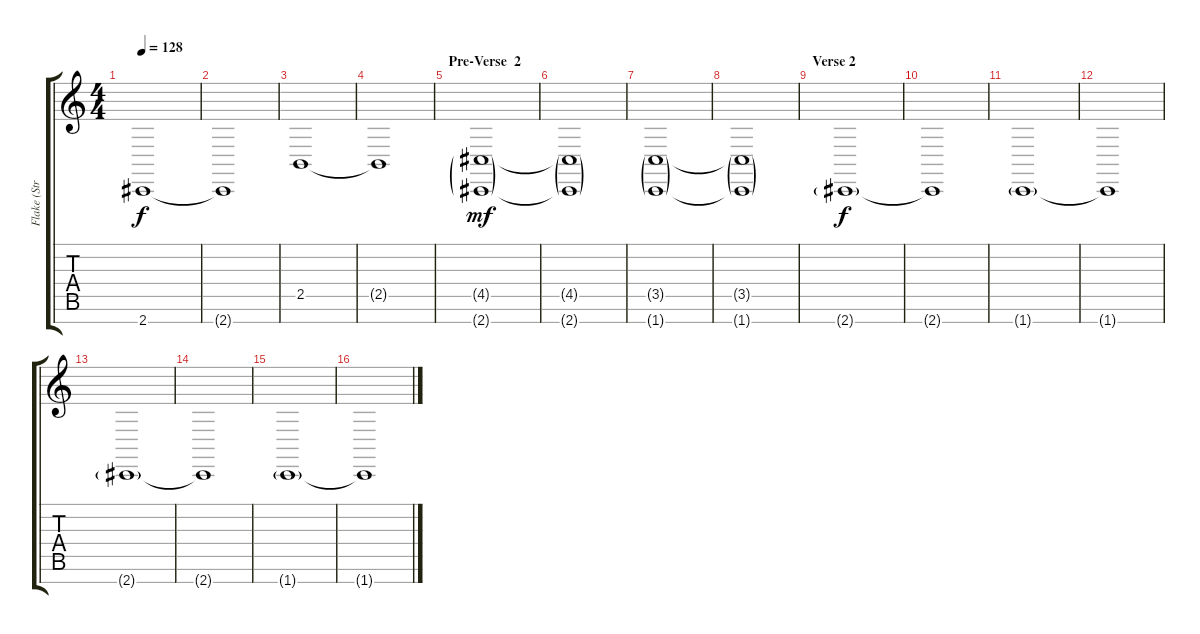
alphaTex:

\track ("Flake (Strings Rythm)" "Flake (Str") {instrument stringensemble2}
\staff {score tabs}
\tuning (E4 B3 G3 D3 A2 E2 B1) {hide}
\ts (4 4)
\tempo 128
\clef g2
\ks c
2.7.1{dy f} |
2.7{t}.1 |
2.5.1 |
2.5{t}.1 |
\section ("" "Pre-Verse  2")
(4.5{g} 2.7{g}).1{dy mf} |
(4.5{g t} 2.7{g t}).1 |
(3.5{g} 1.7{g}).1 |
(3.5{g t} 1.7{g t}).1 |
\section ("" "Verse 2")
2.7{g}.1{dy f} |
2.7{t}.1 |
1.7{g}.1 |
1.7{t}.1 |
2.7{g}.1 |
2.7{t}.1 |
1.7{g}.1 |
1.7{t}.1
